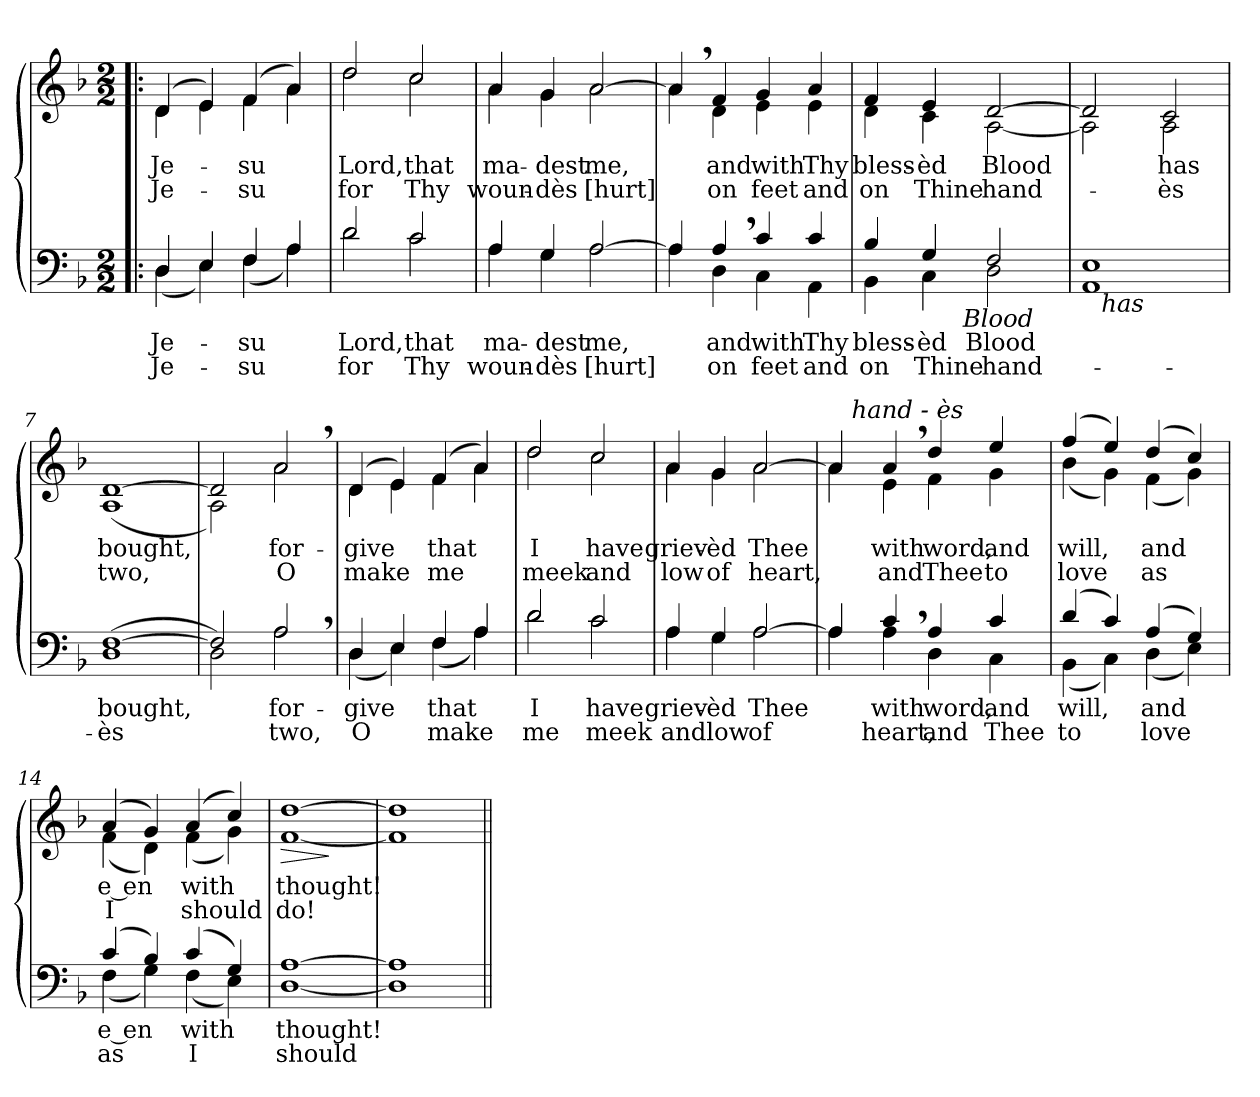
**kern	**text	**text	**kern	**text	**text	**dynam
*part2	*part2	*part2	*part1	*part1	*part1	*part1
*staff2	*staff2	*staff2	*staff1	*staff1	*staff1	*staff1
*clefF4	*	*	*clefG2	*	*	*
*k[b-]	*	*	*k[b-]	*	*	*
*F:	*	*	*F:	*	*	*
*M2/2	*	*	*M2/2	*	*	*
=1!|:	=1!|:	=1!|:	=1!|:	=1!|:	=1!|:	=1!|:
!	!LO:LY:a	!LO:LY:a	!	!LO:LY:b	!LO:LY:b	!
*^	*	*	*^	*	*	*
4D/	(<4D\	Je-	Je-	(4d/	4d\	Je-	Je-	.
4E/	4E\)	.	.	4e/)	4e\	.	.	.
!	!	!LO:LY:a	!LO:LY:a	!	!	!LO:LY:b	!LO:LY:b	!
4F/	(<4F\	-su	-su	(4f/	4f\	-su	-su	.
4A/	4A\)	.	.	4a/)	4a\	.	.	.
=2	=2	=2	=2	=2	=2	=2	=2	=2
!	!	!LO:LY:a	!LO:LY:a	!	!	!LO:LY:b	!LO:LY:b	!
2d/	2d\	Lord,	for	2dd/	2dd\	Lord,	for	.
!	!	!LO:LY:a	!LO:LY:a	!	!	!LO:LY:b	!LO:LY:b	!
2c/	2c\	that	Thy	2cc/	2cc\	that	Thy	.
=3	=3	=3	=3	=3	=3	=3	=3	=3
!	!	!LO:LY:a	!LO:LY:a	!	!	!LO:LY:b	!LO:LY:b	!
4A/	4A\	ma-	woun-	4a/	4a\	ma-	woun-	.
!	!	!LO:LY:a	!LO:LY:a	!	!	!LO:LY:b	!LO:LY:b	!
4G/	4G\	-dest	-dès	4g/	4g\	-dest	-dès	.
!	!	!LO:LY:a	!LO:LY:a	!	!	!LO:LY:b	!LO:LY:b	!
[>2A/	2A\	me,	[hurt]	[<2a/	2a\	me,	[hurt]	.
=4	=4	=4	=4	=4	=4	=4	=4	=4
4A/]	4A\	.	.	4a,>/]	4a\	.	.	.
!	!	!LO:LY:a	!LO:LY:a	!	!	!LO:LY:b	!LO:LY:b	!
4A,>/	4D\	and	on	4f/	4d\	and	on	.
!	!	!LO:LY:a	!LO:LY:a	!	!	!LO:LY:b	!LO:LY:b	!
4c/	4C\	with	feet	4g/	4e\	with	feet	.
!	!	!LO:LY:a	!LO:LY:a	!	!	!LO:LY:b	!LO:LY:b	!
4c/	4AA\	Thy	and	4a/	4e\	Thy	and	.
=5	=5	=5	=5	=5	=5	=5	=5	=5
!	!	!LO:LY:a	!LO:LY:a	!	!	!LO:LY:b	!LO:LY:b	!
*	*^	*	*	*	*	*	*	*
4B-/	4BB-\	4ryy	bless-	on	4f/	4d\	bless-	on	.
!	!	!	!LO:LY:a	!LO:LY:a	!	!	!LO:LY:b	!LO:LY:b	!
4G/	4C\	8ryy	-èd	Thine	4e/	4c\	-èd	Thine	.
.	.	32ryy	.	.	.	.	.	.	.
!	!	!LO:TX:b:i:t=Blood	!	!	!	!	!	!	!
.	.	2ryy	.	.	.	.	.	.	.
!	!	!	!LO:LY:a	!LO:LY:a	!	!	!LO:LY:b	!LO:LY:b	!
2F/	2D\	.	Blood	hand-	[>2d/	[<2A\	Blood	hand-	.
.	.	16.ryy	.	.	.	.	.	.	.
*	*v	*v	*	*	*	*	*	*	*
=6	=6	=6	=6	=6	=6	=6	=6	=6
1AA 1E	16ryy	.	.	2d/]	2A\]	.	.	.
!	!LO:TX:b:i:t=has	!	!	!	!	!	!	!
.	2...ryy	.	.	.	.	.	.	.
!	!	!	!	!	!	!LO:LY:b	!LO:LY:b	!
.	.	.	.	2c/	2A\	has	-ès	.
!!LO:LB:g=z
=7	=7	=7	=7	=7	=7	=7	=7	=7
!	!	!LO:LY:a	!LO:LY:a	!	!	!LO:LY:b	!LO:LY:b	!
*v	*v	*	*	*	*	*	*	*
*	*	*	*v	*v	*	*	*
(<1D [>1F	bought,	-ès	(<1A [>1d	bought,	two,	.
=8	=8	=8	=8	=8	=8	=8
*^	*	*	*^	*	*	*
2F/]	2D\)	.	.	2d/]	2A\)	.	.	.
!	!	!LO:LY:a	!LO:LY:a	!	!	!LO:LY:b	!LO:LY:b	!
2A,>/	2A\	for-	two,	2a,>/	2a\	for-	O	.
=9	=9	=9	=9	=9	=9	=9	=9	=9
!	!	!LO:LY:a	!LO:LY:a	!	!	!LO:LY:b	!LO:LY:b	!
4D/	(<4D\	-give	O	(4d/	4d\	-give	make	.
4E/	4E\)	.	.	4e/)	4e\	.	.	.
!	!	!LO:LY:a	!LO:LY:a	!	!	!LO:LY:b	!LO:LY:b	!
4F/	(<4F\	that	make	(4f/	4f\	that	me	.
4A/	4A\)	.	.	4a/)	4a\	.	.	.
=10	=10	=10	=10	=10	=10	=10	=10	=10
!	!	!LO:LY:a	!LO:LY:a	!	!	!LO:LY:b	!LO:LY:b	!
2d/	2d\	I	me	2dd/	2dd\	I	meek	.
!	!	!LO:LY:a	!LO:LY:a	!	!	!LO:LY:b	!LO:LY:b	!
2c/	2c\	have	meek	2cc/	2cc\	have	and	.
=11	=11	=11	=11	=11	=11	=11	=11	=11
!	!	!LO:LY:a	!LO:LY:a	!	!	!LO:LY:b	!LO:LY:b	!
4A/	4A\	griev-	and	4a/	4a\	griev-	low	.
!	!	!LO:LY:a	!LO:LY:a	!	!	!LO:LY:b	!LO:LY:b	!
4G/	4G\	-èd	low	4g/	4g\	-èd	of	.
!	!	!LO:LY:a	!LO:LY:a	!	!	!LO:LY:b	!LO:LY:b	!
[>2A/	2A\	Thee	of	[<2a/	2a\	Thee	heart,	.
=12	=12	=12	=12	=12	=12	=12	=12	=12
*	*	*	*	*	*^	*	*	*
4A/]	4A\	.	.	4a/]	4a\	16.ryy	.	.	.
!	!	!	!	!	!	!LO:TX:a:i:t=hand - ès	!	!	!
.	.	.	.	.	.	2ryy	.	.	.
!	!	!LO:LY:a	!LO:LY:a	!	!	!	!LO:LY:b	!LO:LY:b	!
4c,</	4A\	with	heart,	4a,>/	4e\	.	with	and	.
!	!	!LO:LY:a	!LO:LY:a	!	!	!	!LO:LY:b	!LO:LY:b	!
4A/	4D\	word,	and	4dd/	4f\	.	word,	Thee	.
.	.	.	.	.	.	4ryy	.	.	.
!	!	!LO:LY:a	!LO:LY:a	!	!	!	!LO:LY:b	!LO:LY:b	!
4c/	4C\	and	Thee	4ee/	4g\	.	and	to	.
.	.	.	.	.	.	8ryy	.	.	.
.	.	.	.	.	.	32ryy	.	.	.
!!LO:LB:g=z
=13	=13	=13	=13	=13	=13	=13	=13	=13	=13
!	!	!LO:LY:a	!LO:LY:a	!	!	!	!LO:LY:b	!LO:LY:b	!
*	*	*	*	*	*v	*v	*	*	*
(4d/	(<4BB-\	will,	to	(4ff/	(<4b-\	will,	love	.
4c/)	4C\)	.	.	4ee/)	4g\)	.	.	.
!	!	!LO:LY:a	!LO:LY:a	!	!	!LO:LY:b	!LO:LY:b	!
(4A/	(<4D\	and	love	(4dd/	(<4f\	and	as	.
4G/)	4E\)	.	.	4cc/)	4g\)	.	.	.
=14	=14	=14	=14	=14	=14	=14	=14	=14
!	!	!LO:LY:a	!LO:LY:a	!	!	!LO:LY:b	!LO:LY:b	!
(4c/	(<4F\	e en	as	(4a/	(<4f\	e en	I	.
4B-/)	4G\)	.	.	4g/)	4d\)	.	.	.
!	!	!LO:LY:a	!LO:LY:a	!	!	!LO:LY:b	!LO:LY:b	!
(4c/	(<4F\	with	I	(4a/	(<4f\	with	should	.
4G/)	4E\)	.	.	4cc/)	4g\)	.	.	.
=15	=15	=15	=15	=15	=15	=15	=15	=15
!	!	!LO:LY:a	!LO:LY:a	!	!	!LO:LY:b	!LO:LY:b	!LO:HP:b
*v	*v	*	*	*	*	*	*	*
*	*	*	*v	*v	*	*	*
[<1D [>1A	thought!	should	[<1f [>1dd	thought!	do!	>
.	.	.	.	.	.	]
=16	=16	=16	=16	=16	=16	=16
1D] 1A]	.	.	1f] 1dd]	.	.	.
=||	=||	=||	=||	=||	=||	=||
*-	*-	*-	*-	*-	*-	*-
